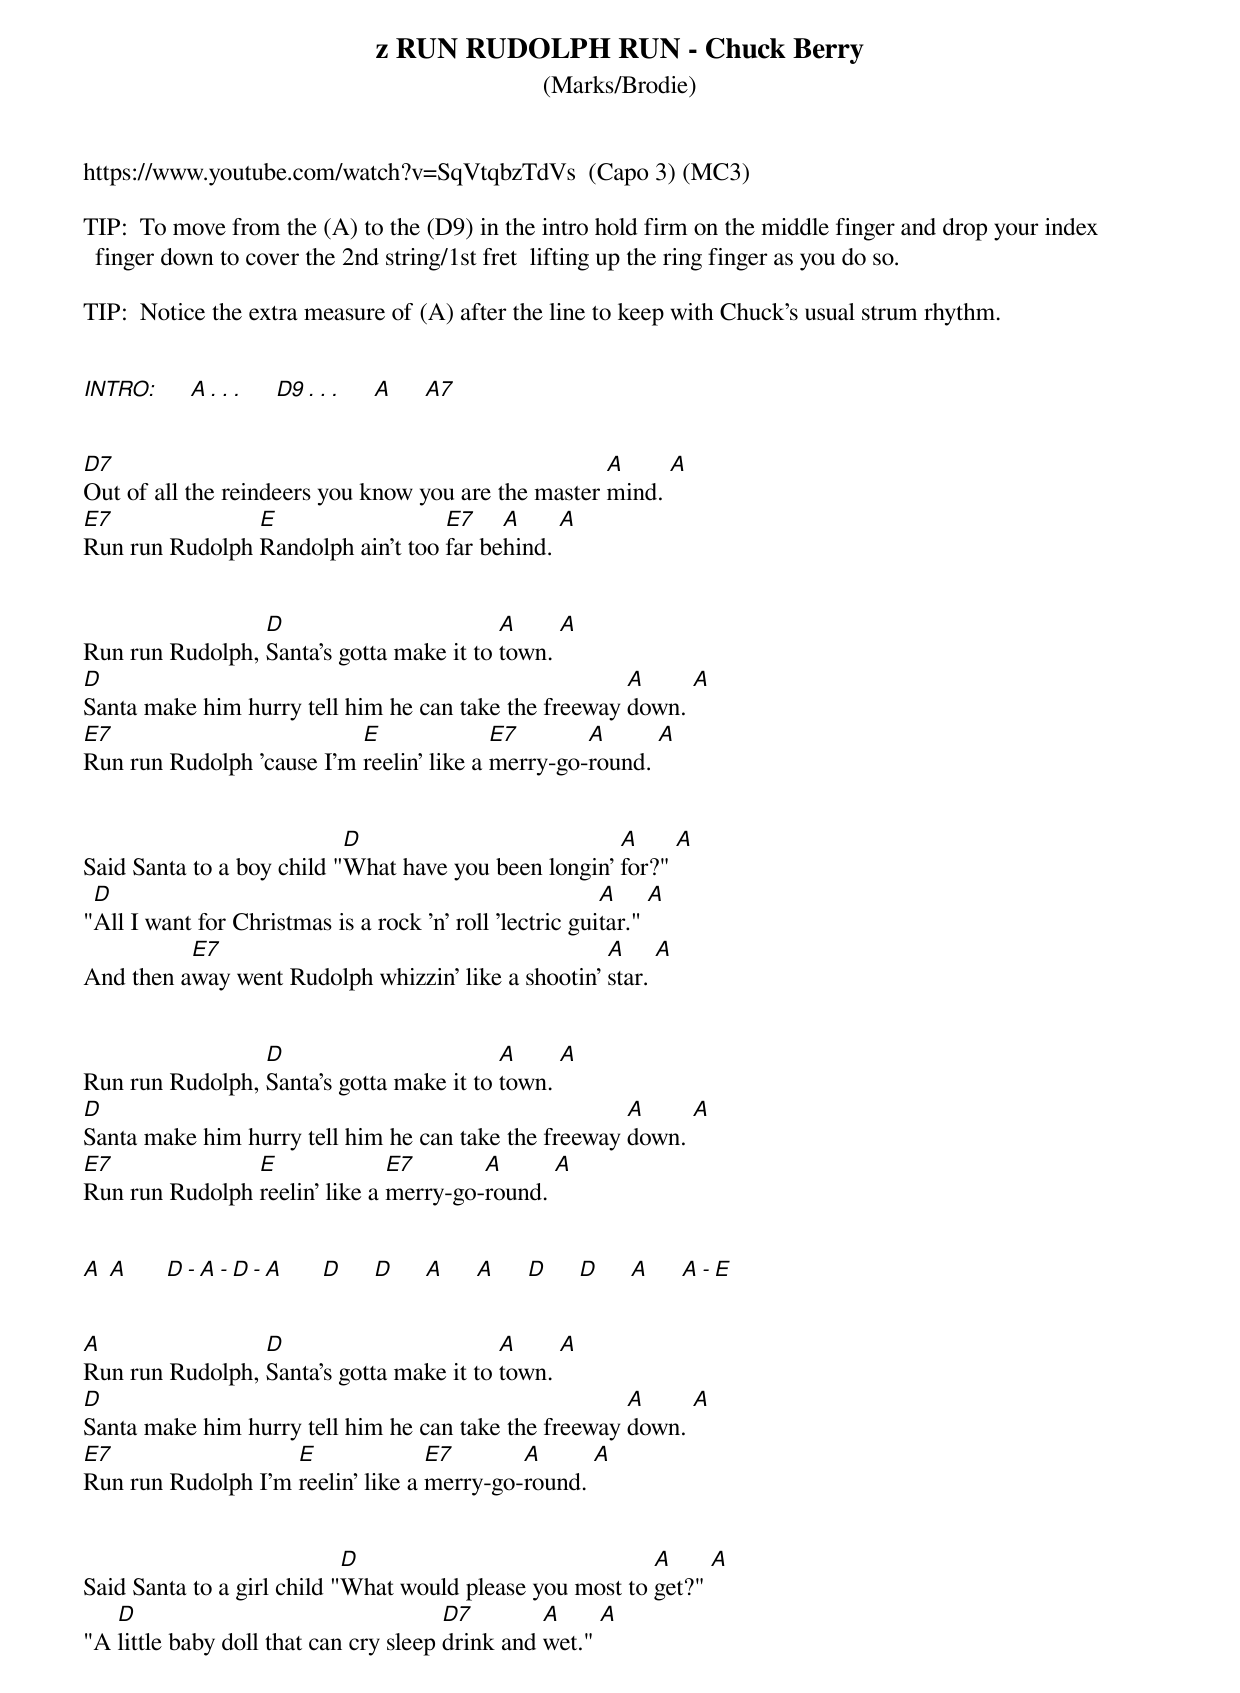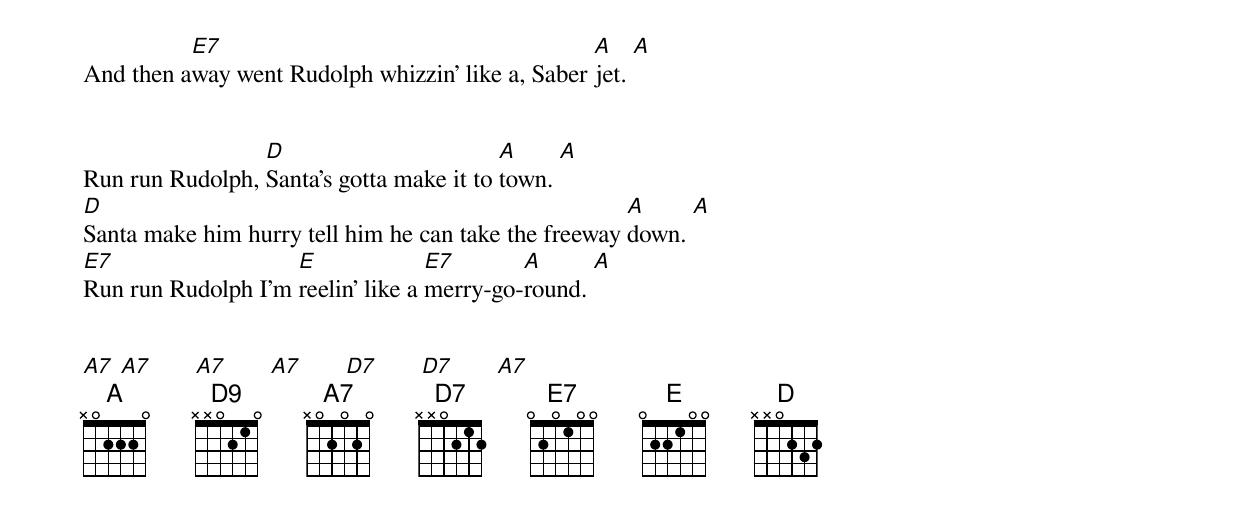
{define: D9 base-fret 1 frets x x 0 2 1 0}
{define: E7 base-fret 1 frets 0 2 0 1 0 0}
{t: z RUN RUDOLPH RUN - Chuck Berry}
{st: (Marks/Brodie)}
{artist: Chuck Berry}
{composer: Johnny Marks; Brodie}


https://www.youtube.com/watch?v=SqVtqbzTdVs  (Capo 3) (MC3)

TIP:  To move from the (A) to the (D9) in the intro hold firm on the middle finger and drop your index finger down to cover the 2nd string/1st fret <c> lifting up the ring finger as you do so.

TIP:  Notice the extra measure of (A) after the line to keep with Chuck's usual strum rhythm.


[INTRO:]     [A][.][.][.]     [D9][.][.][.]     [A]     [A7]


[D7]Out of all the reindeers you know you are the master [A]mind. [A]
[E7]Run run Rudolph [E]Randolph ain't too [E7]far be[A]hind. [A]


Run run Rudolph, [D]Santa's gotta make it to [A]town. [A]
[D]Santa make him hurry tell him he can take the freeway [A]down. [A]
[E7]Run run Rudolph 'cause I'm [E]reelin' like a [E7]merry-go-[A]round. [A]


Said Santa to a boy child "[D]What have you been longin' [A]for?" [A]
"[D]All I want for Christmas is a rock 'n' roll 'lectric gui[A]tar." [A]
And then a[E7]way went Rudolph whizzin' like a shootin' [A]star. [A]


Run run Rudolph, [D]Santa's gotta make it to [A]town. [A]
[D]Santa make him hurry tell him he can take the freeway [A]down. [A]
[E7]Run run Rudolph [E]reelin' like a [E7]merry-go-[A]round. [A]


[A] [A]      [D][-][A][-][D][-][A]      [D]     [D]     [A]     [A]     [D]     [D]     [A]     [A][-][E]


[A]Run run Rudolph, [D]Santa's gotta make it to [A]town. [A]
[D]Santa make him hurry tell him he can take the freeway [A]down. [A]
[E7]Run run Rudolph I'm [E]reelin' like a [E7]merry-go-[A]round. [A]


Said Santa to a girl child "[D]What would please you most to [A]get?" [A]
"A [D]little baby doll that can cry sleep [D7]drink and [A]wet." [A]
And then a[E7]way went Rudolph whizzin' like a, Saber [A]jet. [A]


Run run Rudolph, [D]Santa's gotta make it to [A]town. [A]
[D]Santa make him hurry tell him he can take the freeway [A]down. [A]
[E7]Run run Rudolph I'm [E]reelin' like a [E7]merry-go-[A]round. [A]


[A7] [A7]       [A7]       [A7]       [D7]       [D7]       [A7]
